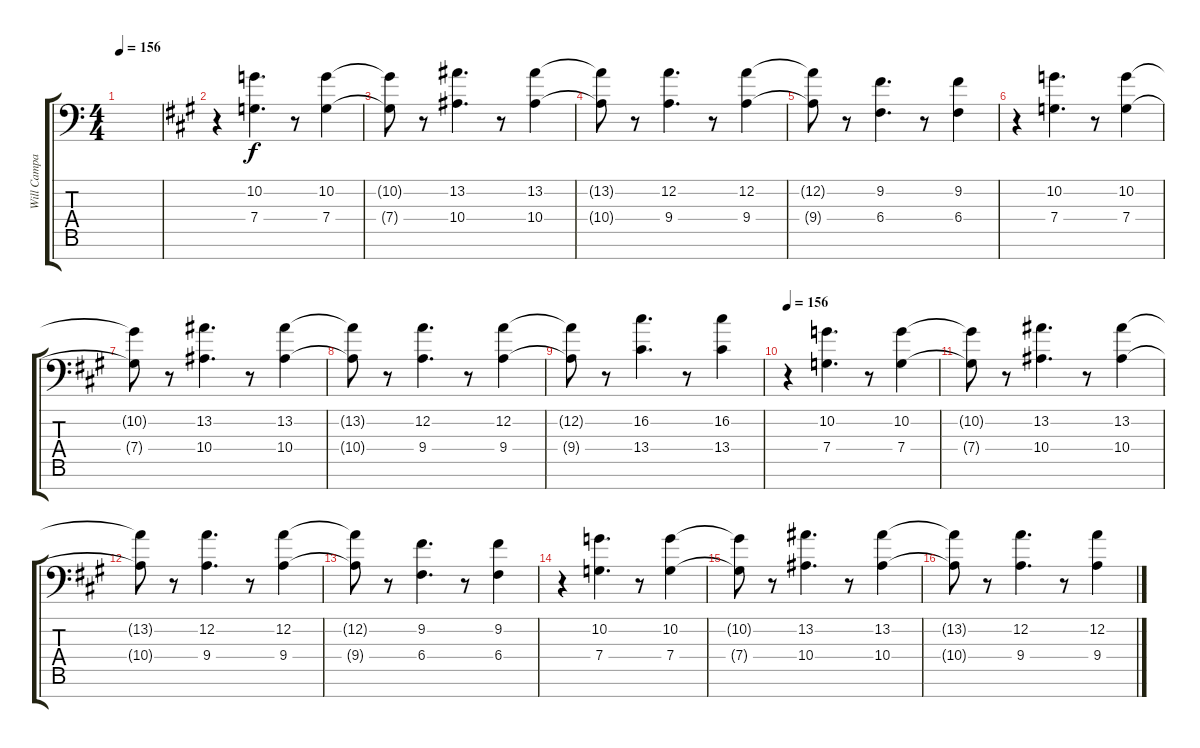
\track ("Will Campagna" "Will Campa") {instrument orchestrahit}
\staff {score tabs}
\tuning (D4 A3 F3 C3 G2 D2 G1) {hide}
\ts (4 4)
\tempo 156
\clef f4
\ks c
|
\ks a
r.4{volume 10 instrument stringensemble1} (10.2 7.4).4{d} r.8 (10.2 7.4).4 |
(10.2{t} 7.4{t}).8 r.8 (13.2 10.4).4{d} r.8 (13.2 10.4).4 |
(13.2{t} 10.4{t}).8 r.8 (12.2 9.4).4{d} r.8 (12.2 9.4).4 |
(12.2{t} 9.4{t}).8 r.8 (9.2 6.4).4{d} r.8 (9.2 6.4).4 |
r.4{volume 10 instrument stringensemble1} (10.2 7.4).4{d} r.8 (10.2 7.4).4 |
(10.2{t} 7.4{t}).8 r.8 (13.2 10.4).4{d} r.8 (13.2 10.4).4 |
(13.2{t} 10.4{t}).8 r.8 (12.2 9.4).4{d} r.8 (12.2 9.4).4 |
(12.2{t} 9.4{t}).8 r.8 (16.2 13.4).4{d} r.8 (16.2 13.4).4 |
\tempo 156
r.4{volume 10 instrument stringensemble1} (10.2 7.4).4{d} r.8 (10.2 7.4).4 |
(10.2{t} 7.4{t}).8 r.8 (13.2 10.4).4{d} r.8 (13.2 10.4).4 |
(13.2{t} 10.4{t}).8 r.8 (12.2 9.4).4{d} r.8 (12.2 9.4).4 |
(12.2{t} 9.4{t}).8 r.8 (9.2 6.4).4{d} r.8 (9.2 6.4).4 |
r.4{volume 10 instrument stringensemble1} (10.2 7.4).4{d} r.8 (10.2 7.4).4 |
(10.2{t} 7.4{t}).8 r.8 (13.2 10.4).4{d} r.8 (13.2 10.4).4 |
(13.2{t} 10.4{t}).8 r.8 (12.2 9.4).4{d} r.8 (12.2 9.4).4
